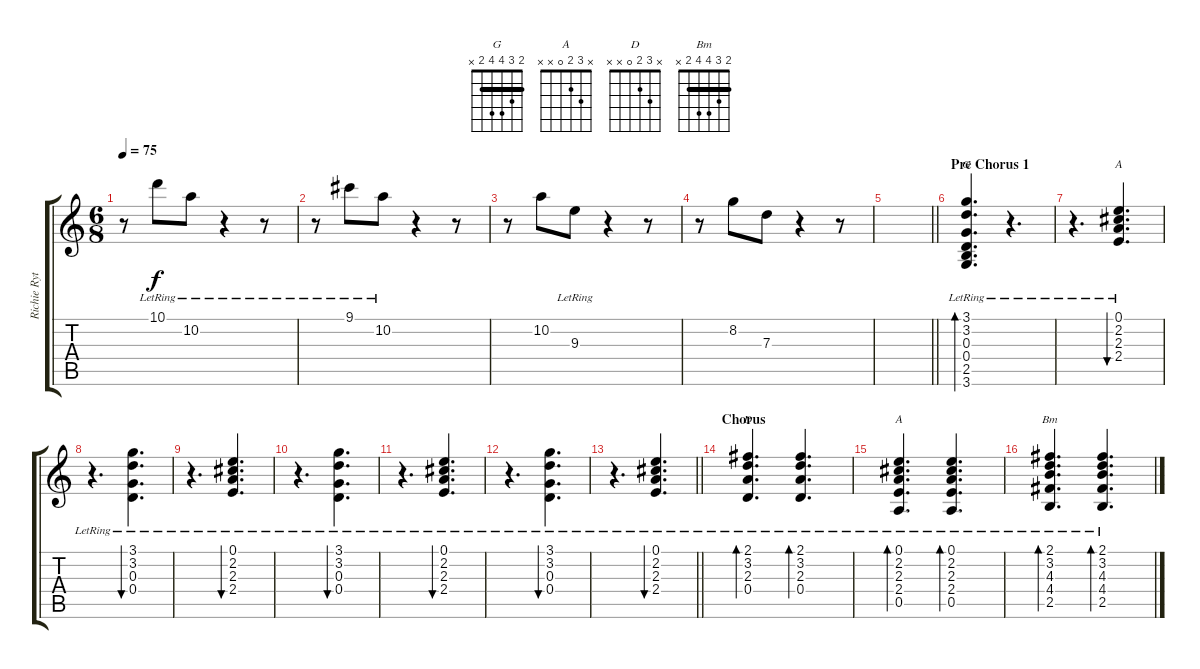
\track ("Richie Rythm" "Richie Ryt") {instrument distortionguitar}
\staff {score tabs}
\tuning (E4 B3 G3 D3 A2 E2) {hide}
\chord ("G" 2 3 4 4 2 x) {barre 2}
\chord ("A" 0 2 2 2 x x)
\chord ("D" x 3 2 0 x x)
\chord ("A" x 3 2 0 x x)
\chord ("Bm" 2 3 4 4 2 x) {barre 2}
\ts (6 8)
\tempo 75
\clef g2
\ks c
r.8{dy f} 10.1{lr}.8 10.2{lr}.8 r.4 r.8 |
r.8 9.1{lr}.8 10.2{lr}.8 r.4 r.8 |
r.8 10.2.8 9.3{lr}.8 r.4 r.8 |
r.8 8.2.8 7.3.8 r.4 r.8 |
\barLineRight lightlight
|
\section ("" "Pre Chorus 1")
(3.1 3.2{lr} 0.3{lr} 0.4{lr} 2.5 3.6).4{d bd 60 ch "G"} r.4{d} |
r.4{d} (0.1 2.2{lr} 2.3 2.4).4{d bu 60 ch "A"} |
r.4{d} (3.1 3.2{lr} 0.3{lr} 0.4{lr}).4{d bu 60} |
r.4{d} (0.1 2.2 2.3{lr} 2.4).4{d bu 60} |
r.4{d} (3.1 3.2{lr} 0.3{lr} 0.4{lr}).4{d bu 60} |
r.4{d} (0.1 2.2 2.3{lr} 2.4).4{d bu 60} |
r.4{d} (3.1 3.2{lr} 0.3{lr} 0.4{lr}).4{d bu 60} |
\barLineRight lightlight
r.4{d} (0.1 2.2 2.3{lr} 2.4).4{d bu 60} |
\section ("" "Chorus")
(2.1{lr} 3.2{lr} 2.3{lr} 0.4{lr}).4{d bd 60 ch "D"} (2.1{lr} 3.2{lr} 2.3{lr} 0.4{lr}).4{d bd 60} |
(0.1 2.2{lr} 2.3{lr} 2.4{lr} 0.5).4{d bd 60 ch "A"} (0.1 2.2{lr} 2.3{lr} 2.4{lr} 0.5).4{d bd 60} |
(2.1 3.2{lr} 4.3{lr} 4.4{lr} 2.5).4{d bd 60 ch "Bm"} (2.1 3.2{lr} 4.3{lr} 4.4{lr} 2.5).4{d bd 60}
